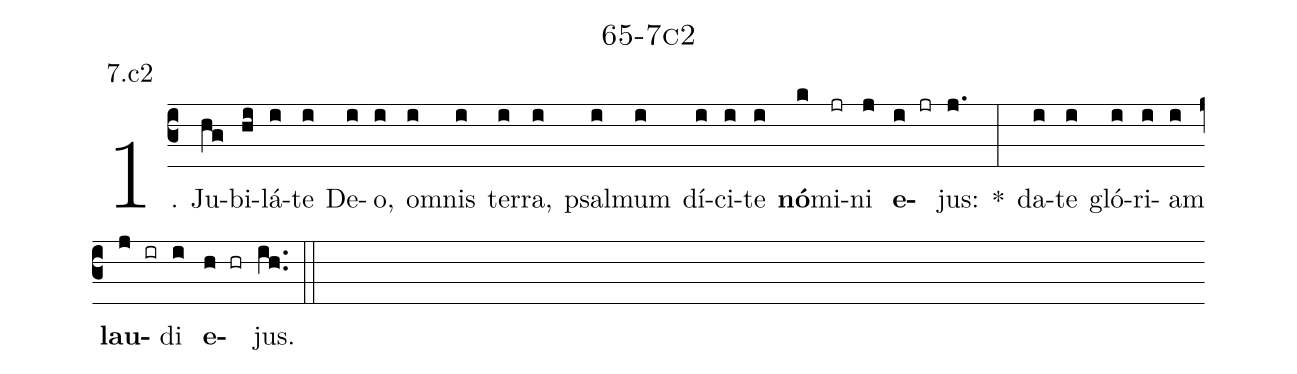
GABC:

name: 65-7c2;
annotation: 7.c2;
%%
(c3)1. Ju(hg)bi(hi)lá(i)te(i) De(i)o,(i) om(i)nis(i) ter(i)ra,(i) psal(i)mum(i) dí(i)ci(i)te(i) <b>nó</b>(k)mi(jr)ni(j) <b>e</b>(i jr)jus:(j.) *(:) da(i)te(i) gló(i)ri(i)am(i) <b>lau</b>(j ir)di(i) <b>e</b>(h hr)jus.(ih..) (::)
